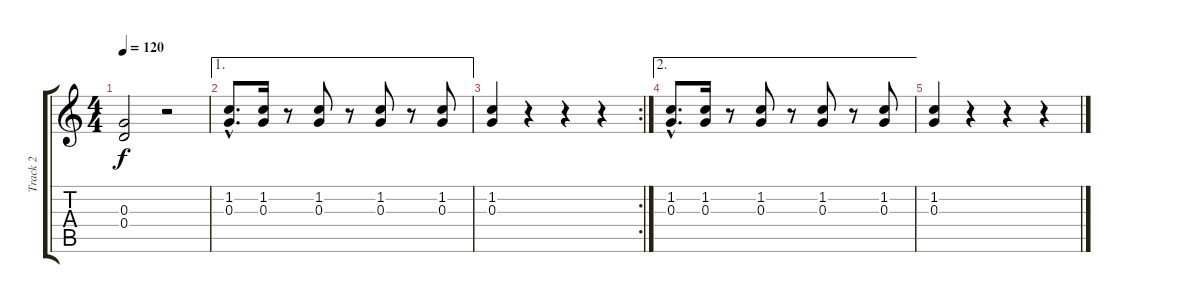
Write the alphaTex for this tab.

\track ("Track 2" "Track 2") {instrument acousticguitarsteel}
\staff {score tabs}
\tuning (E4 B3 G3 D3 A2 E2) {hide}
\ts (4 4)
\tempo 120
\clef g2
\ks c
(0.3 0.4).2{dy f} r.2 |
\ae 1
(1.2{hac} 0.3{hac}).8{d} (1.2 0.3).16 r.8 (1.2 0.3).8 r.8 (1.2 0.3).8 r.8 (1.2 0.3).8 |
\rc 2
(1.2 0.3).4 r.4 r.4 r.4 |
\ae 2
(1.2{hac} 0.3{hac}).8{d} (1.2 0.3).16 r.8 (1.2 0.3).8 r.8 (1.2 0.3).8 r.8 (1.2 0.3).8 |
(1.2 0.3).4 r.4 r.4 r.4
